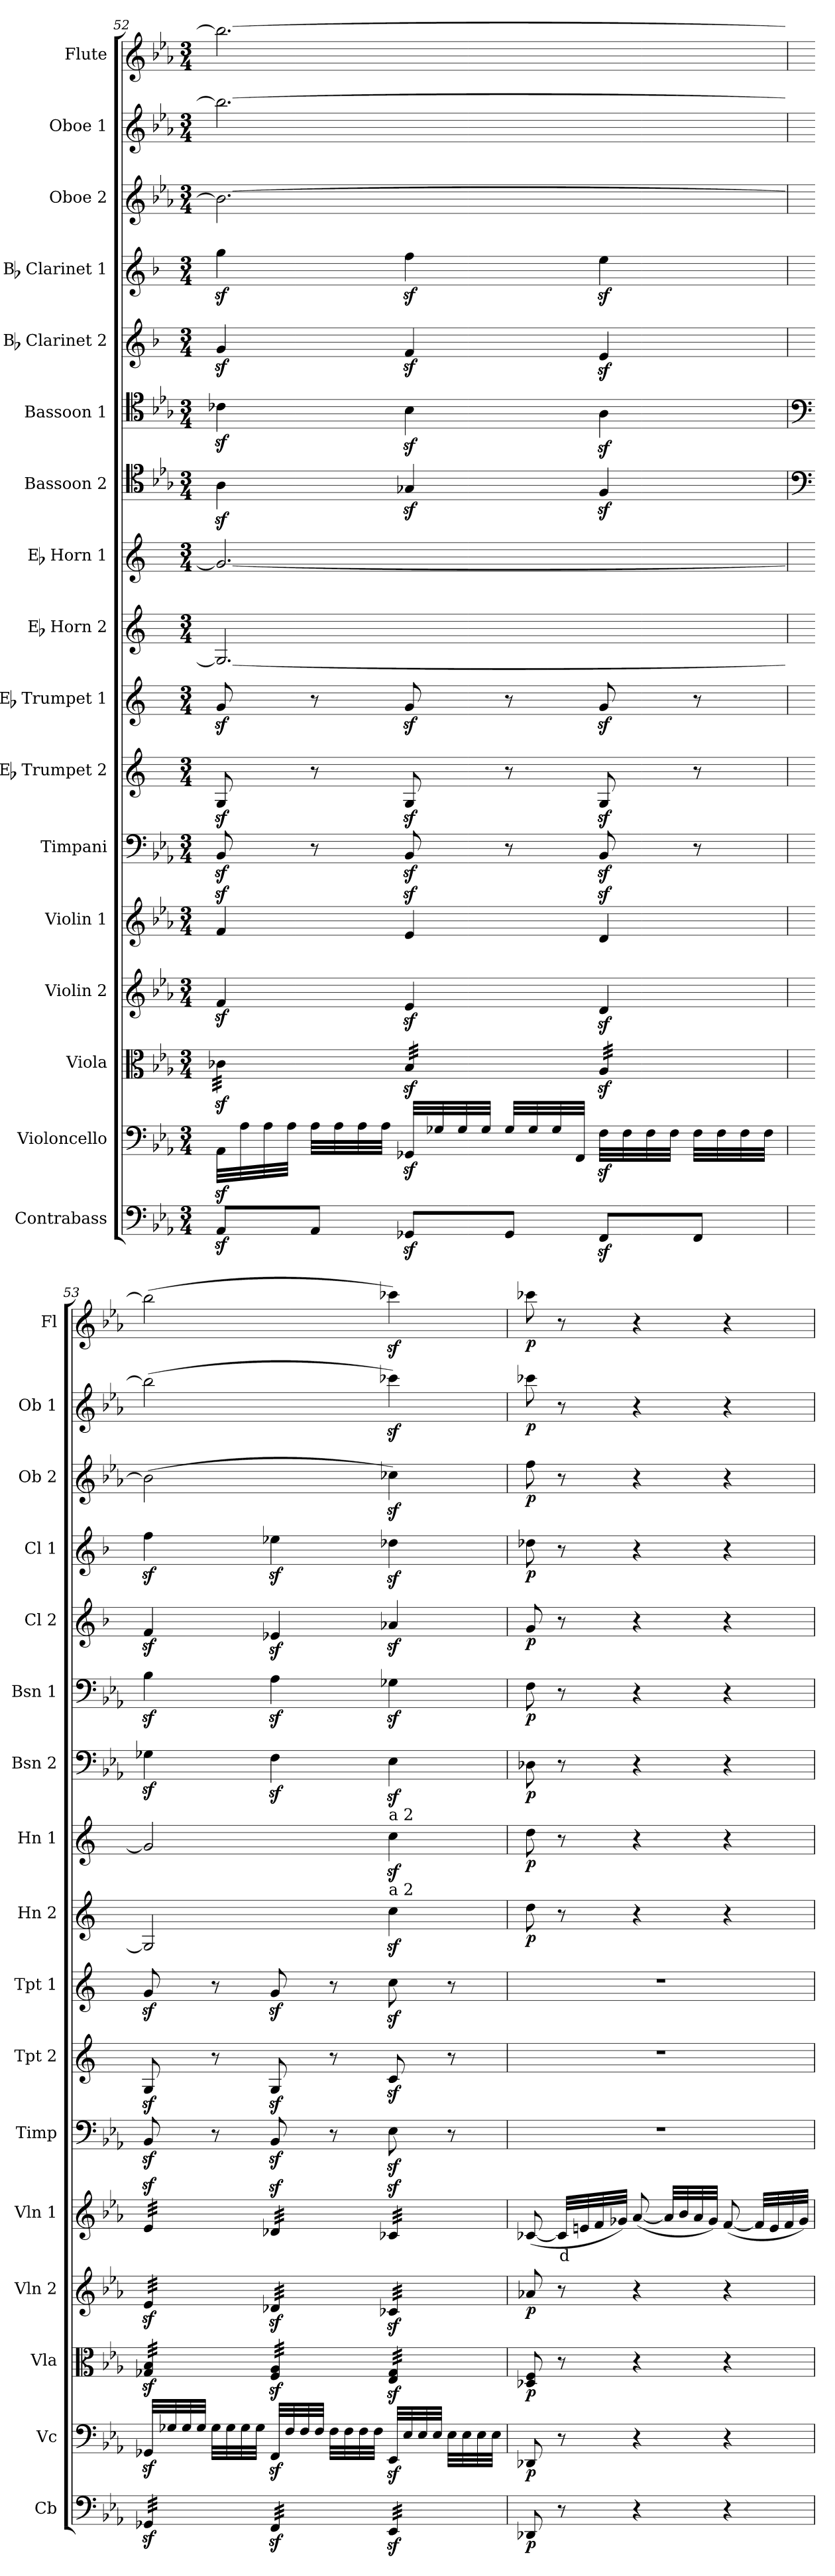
**kern	**dynam	**kern	**dynam	**kern	**dynam	**kern	**dynam	**kern	**text	**dynam	**kern	**kern	**kern	**kern	**dynam	**kern	**dynam	**kern	**dynam	**kern	**dynam	**kern	**dynam	**kern	**dynam	**kern	**dynam	**kern	**dynam	**kern	**dynam
*part17	*part17	*part16	*part16	*part15	*part15	*part14	*part14	*part13	*part13	*part13	*part12	*part11	*part10	*part9	*part9	*part8	*part8	*part7	*part7	*part6	*part6	*part5	*part5	*part4	*part4	*part3	*part3	*part2	*part2	*part1	*part1
*staff17	*staff17	*staff16	*staff16	*staff15	*staff15	*staff14	*staff14	*staff13	*staff13	*staff13	*staff12	*staff11	*staff10	*staff9	*staff9	*staff8	*staff8	*staff7	*staff7	*staff6	*staff6	*staff5	*staff5	*staff4	*staff4	*staff3	*staff3	*staff2	*staff2	*staff1	*staff1
*I"Contrabass	*	*I"Violoncello	*	*I"Viola	*	*I"Violin 2	*	*I"Violin 1	*	*	*I"Timpani	*I"Eb Trumpet 2	*I"Eb Trumpet 1	*I"Eb Horn 2	*	*I"Eb Horn 1	*	*I"Bassoon 2	*	*I"Bassoon 1	*	*I"Bb Clarinet 2	*	*I"Bb Clarinet 1	*	*I"Oboe 2	*	*I"Oboe 1	*	*I"Flute	*
*I'Cb	*	*I'Vc	*	*I'Vla	*	*I'Vln 2	*	*I'Vln 1	*	*	*I'Timp	*I'Tpt 2	*I'Tpt 1	*I'Hn 2	*	*I'Hn 1	*	*I'Bsn 2	*	*I'Bsn 1	*	*I'Cl 2	*	*I'Cl 1	*	*I'Ob 2	*	*I'Ob 1	*	*I'Fl	*
!!LO:PB:g=z
*clefF4	*	*clefF4	*	*clefC3	*	*clefG2	*	*clefG2	*	*	*clefF4	*clefG2	*clefG2	*clefG2	*	*clefG2	*	*clefC4	*	*clefC4	*	*clefG2	*	*clefG2	*	*clefG2	*	*clefG2	*	*clefG2	*
*ITrd7c12	*	*	*	*	*	*	*	*	*	*	*	*ITrd-2c-3	*ITrd-2c-3	*ITrd5c9	*	*ITrd5c9	*	*	*	*	*	*ITrd1c2	*	*ITrd1c2	*	*	*	*	*	*	*
*k[b-e-a-]	*	*k[b-e-a-]	*	*k[b-e-a-]	*	*k[b-e-a-]	*	*k[b-e-a-]	*	*	*k[b-e-a-]	*k[b-e-a-]	*k[b-e-a-]	*k[b-e-a-]	*	*k[b-e-a-]	*	*k[b-e-a-]	*	*k[b-e-a-]	*	*k[b-e-a-]	*	*k[b-e-a-]	*	*k[b-e-a-]	*	*k[b-e-a-]	*	*k[b-e-a-]	*
*M3/4	*	*M3/4	*	*M3/4	*	*M3/4	*	*M3/4	*	*	*M3/4	*M3/4	*M3/4	*M3/4	*	*M3/4	*	*M3/4	*	*M3/4	*	*M3/4	*	*M3/4	*	*M3/4	*	*M3/4	*	*M3/4	*
=52	=52	=52	=52	=52	=52	=52	=52	=52	=52	=52	=52	=52	=52	=52	=52	=52	=52	=52	=52	=52	=52	=52	=52	=52	=52	=52	=52	=52	=52	=52	=52
*	*	*	*	*tremolo	*	*	*	*	*	*	*	*	*	*	*	*	*	*	*	*	*	*	*	*	*	*	*	*	*	*	*
8AAA-z</L	.	32AA-z<\LLL	.	32c-Xz<\LLL	.	4fz</	.	4fz</	.	.	8BB-z</	8B-z</	8b-z</	2.BB-/_	.	2.B-/_	.	4A-z<\	.	4c-Xz<\	.	4fz</	.	4ffz<\	.	2.b-\_	.	2.bb-\_	.	2.bb-\_	.
.	.	32A-\	.	32c-Xz<\	.	.	.	.	.	.	.	.	.	.	.	.	.	.	.	.	.	.	.	.	.	.	.	.	.	.	.
.	.	32A-\	.	32c-Xz<\	.	.	.	.	.	.	.	.	.	.	.	.	.	.	.	.	.	.	.	.	.	.	.	.	.	.	.
.	.	32A-\JJJ	.	32c-Xz<\	.	.	.	.	.	.	.	.	.	.	.	.	.	.	.	.	.	.	.	.	.	.	.	.	.	.	.
8AAA-/J	.	32A-\LLL	.	32c-Xz<\	.	.	.	.	.	.	8r	8r	8r	.	.	.	.	.	.	.	.	.	.	.	.	.	.	.	.	.	.
.	.	32A-\	.	32c-Xz<\	.	.	.	.	.	.	.	.	.	.	.	.	.	.	.	.	.	.	.	.	.	.	.	.	.	.	.
.	.	32A-\	.	32c-Xz<\	.	.	.	.	.	.	.	.	.	.	.	.	.	.	.	.	.	.	.	.	.	.	.	.	.	.	.
.	.	32A-\JJJ	.	32c-Xz<\JJJ	.	.	.	.	.	.	.	.	.	.	.	.	.	.	.	.	.	.	.	.	.	.	.	.	.	.	.
8GGG-Xz</L	.	32GG-Xz</LLL	.	32B-z</LLL	.	4e-z</	.	4e-z</	.	.	8BB-z</	8B-z</	8b-z</	.	.	.	.	4G-Xz</	.	4B-z<\	.	4e-z</	.	4ee-z<\	.	.	.	.	.	.	.
.	.	32G-X/	.	32B-z</	.	.	.	.	.	.	.	.	.	.	.	.	.	.	.	.	.	.	.	.	.	.	.	.	.	.	.
.	.	32G-/	.	32B-z</	.	.	.	.	.	.	.	.	.	.	.	.	.	.	.	.	.	.	.	.	.	.	.	.	.	.	.
.	.	32G-/JJJ	.	32B-z</	.	.	.	.	.	.	.	.	.	.	.	.	.	.	.	.	.	.	.	.	.	.	.	.	.	.	.
8GGG-/J	.	32G-/LLL	.	32B-z</	.	.	.	.	.	.	8r	8r	8r	.	.	.	.	.	.	.	.	.	.	.	.	.	.	.	.	.	.
.	.	32G-/	.	32B-z</	.	.	.	.	.	.	.	.	.	.	.	.	.	.	.	.	.	.	.	.	.	.	.	.	.	.	.
.	.	32G-/	.	32B-z</	.	.	.	.	.	.	.	.	.	.	.	.	.	.	.	.	.	.	.	.	.	.	.	.	.	.	.
.	.	32FF/JJJ	.	32B-z</JJJ	.	.	.	.	.	.	.	.	.	.	.	.	.	.	.	.	.	.	.	.	.	.	.	.	.	.	.
8FFFz</L	.	32Fz<\LLL	.	32A-z</LLL	.	4dz</	.	4dz</	.	.	8BB-z</	8B-z</	8b-z</	.	.	.	.	4Fz</	.	4A-z<\	.	4dz</	.	4ddz<\	.	.	.	.	.	.	.
.	.	32F\	.	32A-z</	.	.	.	.	.	.	.	.	.	.	.	.	.	.	.	.	.	.	.	.	.	.	.	.	.	.	.
.	.	32F\	.	32A-z</	.	.	.	.	.	.	.	.	.	.	.	.	.	.	.	.	.	.	.	.	.	.	.	.	.	.	.
.	.	32F\JJJ	.	32A-z</	.	.	.	.	.	.	.	.	.	.	.	.	.	.	.	.	.	.	.	.	.	.	.	.	.	.	.
8FFF/J	.	32F\LLL	.	32A-z</	.	.	.	.	.	.	8r	8r	8r	.	.	.	.	.	.	.	.	.	.	.	.	.	.	.	.	.	.
.	.	32F\	.	32A-z</	.	.	.	.	.	.	.	.	.	.	.	.	.	.	.	.	.	.	.	.	.	.	.	.	.	.	.
.	.	32F\	.	32A-z</	.	.	.	.	.	.	.	.	.	.	.	.	.	.	.	.	.	.	.	.	.	.	.	.	.	.	.
.	.	32F\JJJ	.	32A-z</JJJ	.	.	.	.	.	.	.	.	.	.	.	.	.	.	.	.	.	.	.	.	.	.	.	.	.	.	.
=53	=53	=53	=53	=53	=53	=53	=53	=53	=53	=53	=53	=53	=53	=53	=53	=53	=53	=53	=53	=53	=53	=53	=53	=53	=53	=53	=53	=53	=53	=53	=53
*	*	*	*	*	*	*	*	*	*	*	*	*	*	*	*	*	*	*clefF4	*	*clefF4	*	*	*	*	*	*	*	*	*	*	*
*tremolo	*	*	*	*	*	*	*	*	*	*	*	*	*	*	*	*	*	*	*	*	*	*	*	*	*	*	*	*	*	*	*
*	*	*	*	*	*	*tremolo	*	*	*	*	*	*	*	*	*	*	*	*	*	*	*	*	*	*	*	*	*	*	*	*	*
*	*	*	*	*	*	*	*	*tremolo	*	*	*	*	*	*	*	*	*	*	*	*	*	*	*	*	*	*	*	*	*	*	*
32GGG-Xz</LLL	.	32GG-Xz</LLL	.	32G-X/z< 32B-/z<LLL	.	32e-z</LLL	.	32e-z</LLL	.	.	8BB-z</	8B-z</	8b-z</	2BB-/]	.	2B-/]	.	4G-Xz<\	.	4B-z<\	.	4e-z</	.	4ee-z<\	.	(2b-\]	.	(2bb-\]	.	(2bb-\]	.
32GGG-Xz</	.	32G-X/	.	32G-X/z< 32B-/z<	.	32e-z</	.	32e-z</	.	.	.	.	.	.	.	.	.	.	.	.	.	.	.	.	.	.	.	.	.	.	.
32GGG-Xz</	.	32G-/	.	32G-X/z< 32B-/z<	.	32e-z</	.	32e-z</	.	.	.	.	.	.	.	.	.	.	.	.	.	.	.	.	.	.	.	.	.	.	.
32GGG-Xz</	.	32G-/JJJ	.	32G-X/z< 32B-/z<	.	32e-z</	.	32e-z</	.	.	.	.	.	.	.	.	.	.	.	.	.	.	.	.	.	.	.	.	.	.	.
32GGG-Xz</	.	32G-\LLL	.	32G-X/z< 32B-/z<	.	32e-z</	.	32e-z</	.	.	8r	8r	8r	.	.	.	.	.	.	.	.	.	.	.	.	.	.	.	.	.	.
32GGG-Xz</	.	32G-\	.	32G-X/z< 32B-/z<	.	32e-z</	.	32e-z</	.	.	.	.	.	.	.	.	.	.	.	.	.	.	.	.	.	.	.	.	.	.	.
32GGG-Xz</	.	32G-\	.	32G-X/z< 32B-/z<	.	32e-z</	.	32e-z</	.	.	.	.	.	.	.	.	.	.	.	.	.	.	.	.	.	.	.	.	.	.	.
32GGG-Xz</JJJ	.	32G-\JJJ	.	32G-X/z< 32B-/z<JJJ	.	32e-z</JJJ	.	32e-z</JJJ	.	.	.	.	.	.	.	.	.	.	.	.	.	.	.	.	.	.	.	.	.	.	.
32FFFz</LLL	.	32FFz</LLL	.	32F/z< 32A-/z<LLL	.	32d-Xz</LLL	.	32d-Xz</LLL	.	.	8BB-z</	8B-z</	8b-z</	.	.	.	.	4Fz<\	.	4A-z<\	.	4d-Xz</	.	4dd-Xz<\	.	.	.	.	.	.	.
32FFFz</	.	32F/	.	32F/z< 32A-/z<	.	32d-Xz</	.	32d-Xz</	.	.	.	.	.	.	.	.	.	.	.	.	.	.	.	.	.	.	.	.	.	.	.
32FFFz</	.	32F/	.	32F/z< 32A-/z<	.	32d-Xz</	.	32d-Xz</	.	.	.	.	.	.	.	.	.	.	.	.	.	.	.	.	.	.	.	.	.	.	.
32FFFz</	.	32F/JJJ	.	32F/z< 32A-/z<	.	32d-Xz</	.	32d-Xz</	.	.	.	.	.	.	.	.	.	.	.	.	.	.	.	.	.	.	.	.	.	.	.
32FFFz</	.	32F\LLL	.	32F/z< 32A-/z<	.	32d-Xz</	.	32d-Xz</	.	.	8r	8r	8r	.	.	.	.	.	.	.	.	.	.	.	.	.	.	.	.	.	.
32FFFz</	.	32F\	.	32F/z< 32A-/z<	.	32d-Xz</	.	32d-Xz</	.	.	.	.	.	.	.	.	.	.	.	.	.	.	.	.	.	.	.	.	.	.	.
32FFFz</	.	32F\	.	32F/z< 32A-/z<	.	32d-Xz</	.	32d-Xz</	.	.	.	.	.	.	.	.	.	.	.	.	.	.	.	.	.	.	.	.	.	.	.
32FFFz</JJJ	.	32F\JJJ	.	32F/z< 32A-/z<JJJ	.	32d-Xz</JJJ	.	32d-Xz</JJJ	.	.	.	.	.	.	.	.	.	.	.	.	.	.	.	.	.	.	.	.	.	.	.
!	!	!	!	!	!	!	!	!	!	!	!	!	!	!	!	!LO:TX:a:t=a 2	!	!	!	!	!	!	!	!	!	!	!	!	!	!	!
!	!	!	!	!	!	!	!	!	!	!	!	!	!	!LO:TX:a:t=a 2	!	!	!	!	!	!	!	!	!	!	!	!	!	!	!	!	!
32EEE-z</LLL	.	32EE-z</LLL	.	32E-/z< 32G-/z<LLL	.	32c-Xz</LLL	.	32c-Xz</LLL	.	.	8E-z<\	8e-z</	8ee-z<\	4e-z<\	.	4e-z<\	.	4E-z<\	.	4G-Xz<\	.	4g-Xz</	.	4cc-Xz<\	.	4cc-Xz<\)	.	4ccc-Xz<\)	.	4ccc-Xz<\)	.
32EEE-z</	.	32E-/	.	32E-/z< 32G-/z<	.	32c-Xz</	.	32c-Xz</	.	.	.	.	.	.	.	.	.	.	.	.	.	.	.	.	.	.	.	.	.	.	.
32EEE-z</	.	32E-/	.	32E-/z< 32G-/z<	.	32c-Xz</	.	32c-Xz</	.	.	.	.	.	.	.	.	.	.	.	.	.	.	.	.	.	.	.	.	.	.	.
32EEE-z</	.	32E-/JJJ	.	32E-/z< 32G-/z<	.	32c-Xz</	.	32c-Xz</	.	.	.	.	.	.	.	.	.	.	.	.	.	.	.	.	.	.	.	.	.	.	.
32EEE-z</	.	32E-\LLL	.	32E-/z< 32G-/z<	.	32c-Xz</	.	32c-Xz</	.	.	8r	8r	8r	.	.	.	.	.	.	.	.	.	.	.	.	.	.	.	.	.	.
32EEE-z</	.	32E-\	.	32E-/z< 32G-/z<	.	32c-Xz</	.	32c-Xz</	.	.	.	.	.	.	.	.	.	.	.	.	.	.	.	.	.	.	.	.	.	.	.
32EEE-z</	.	32E-\	.	32E-/z< 32G-/z<	.	32c-Xz</	.	32c-Xz</	.	.	.	.	.	.	.	.	.	.	.	.	.	.	.	.	.	.	.	.	.	.	.
32EEE-z</JJJ	.	32E-\JJJ	.	32E-/z< 32G-/z<JJJ	.	32c-Xz</JJJ	.	32c-Xz</JJJ	.	.	.	.	.	.	.	.	.	.	.	.	.	.	.	.	.	.	.	.	.	.	.
*	*	*	*	*	*	*	*	*Xtremolo	*	*	*	*	*	*	*	*	*	*	*	*	*	*	*	*	*	*	*	*	*	*	*
*	*	*	*	*	*	*Xtremolo	*	*	*	*	*	*	*	*	*	*	*	*	*	*	*	*	*	*	*	*	*	*	*	*	*
*	*	*	*	*Xtremolo	*	*	*	*	*	*	*	*	*	*	*	*	*	*	*	*	*	*	*	*	*	*	*	*	*	*	*
*Xtremolo	*	*	*	*	*	*	*	*	*	*	*	*	*	*	*	*	*	*	*	*	*	*	*	*	*	*	*	*	*	*	*
=54	=54	=54	=54	=54	=54	=54	=54	=54	=54	=54	=54	=54	=54	=54	=54	=54	=54	=54	=54	=54	=54	=54	=54	=54	=54	=54	=54	=54	=54	=54	=54
!	!LO:DY:b	!	!LO:DY:b	!	!LO:DY:b	!	!LO:DY:b	!	!	!LO:DY:b	!	!	!	!	!	!	!	!	!	!	!	!	!	!	!	!	!	!	!	!	!
!	!	!	!	!	!	!	!	!	!	!LO:DY:n=1:b	!	!	!	!	!LO:DY:b	!	!LO:DY:b	!	!LO:DY:b	!	!LO:DY:b	!	!LO:DY:b	!	!LO:DY:b	!	!LO:DY:b	!	!LO:DY:b	!	!LO:DY:b
8DDD-X/	p	8DD-X/	p	8D-X/ 8F/	p	8a-X/	p	([8c-X/	.	p other-dynamics	2.r	2.r	2.r	8f\	p	8f\	p	8D-X\	p	8F\	p	8f/	p	8cc-X\	p	8ff\	p	8ccc-X\	p	8ccc-X\	p
!	!	!	!	!	!	!	!	!	!LO:LY:b:color=#FF0000	!	!	!	!	!	!	!	!	!	!	!	!	!	!	!	!	!	!	!	!	!	!
8r	.	8r	.	8r	.	8r	.	32c-/LLL]	d	.	.	.	.	8r	.	8r	.	8r	.	8r	.	8r	.	8r	.	8r	.	8r	.	8r	.
.	.	.	.	.	.	.	.	32en/	.	.	.	.	.	.	.	.	.	.	.	.	.	.	.	.	.	.	.	.	.	.	.
.	.	.	.	.	.	.	.	32f/	.	.	.	.	.	.	.	.	.	.	.	.	.	.	.	.	.	.	.	.	.	.	.
.	.	.	.	.	.	.	.	32g-X/JJJ)	.	.	.	.	.	.	.	.	.	.	.	.	.	.	.	.	.	.	.	.	.	.	.
4r	.	4r	.	4r	.	4r	.	([8a-/	.	.	.	.	.	4r	.	4r	.	4r	.	4r	.	4r	.	4r	.	4r	.	4r	.	4r	.
.	.	.	.	.	.	.	.	32a-/LLL]	.	.	.	.	.	.	.	.	.	.	.	.	.	.	.	.	.	.	.	.	.	.	.
.	.	.	.	.	.	.	.	32b-/	.	.	.	.	.	.	.	.	.	.	.	.	.	.	.	.	.	.	.	.	.	.	.
.	.	.	.	.	.	.	.	32a-/	.	.	.	.	.	.	.	.	.	.	.	.	.	.	.	.	.	.	.	.	.	.	.
.	.	.	.	.	.	.	.	32g-/JJJ)	.	.	.	.	.	.	.	.	.	.	.	.	.	.	.	.	.	.	.	.	.	.	.
4r	.	4r	.	4r	.	4r	.	([8f/	.	.	.	.	.	4r	.	4r	.	4r	.	4r	.	4r	.	4r	.	4r	.	4r	.	4r	.
.	.	.	.	.	.	.	.	32f/LLL]	.	.	.	.	.	.	.	.	.	.	.	.	.	.	.	.	.	.	.	.	.	.	.
.	.	.	.	.	.	.	.	32e/	.	.	.	.	.	.	.	.	.	.	.	.	.	.	.	.	.	.	.	.	.	.	.
.	.	.	.	.	.	.	.	32f/	.	.	.	.	.	.	.	.	.	.	.	.	.	.	.	.	.	.	.	.	.	.	.
.	.	.	.	.	.	.	.	32g-/JJJ)	.	.	.	.	.	.	.	.	.	.	.	.	.	.	.	.	.	.	.	.	.	.	.
=	=	=	=	=	=	=	=	=	=	=	=	=	=	=	=	=	=	=	=	=	=	=	=	=	=	=	=	=	=	=	=
*-	*-	*-	*-	*-	*-	*-	*-	*-	*-	*-	*-	*-	*-	*-	*-	*-	*-	*-	*-	*-	*-	*-	*-	*-	*-	*-	*-	*-	*-	*-	*-
